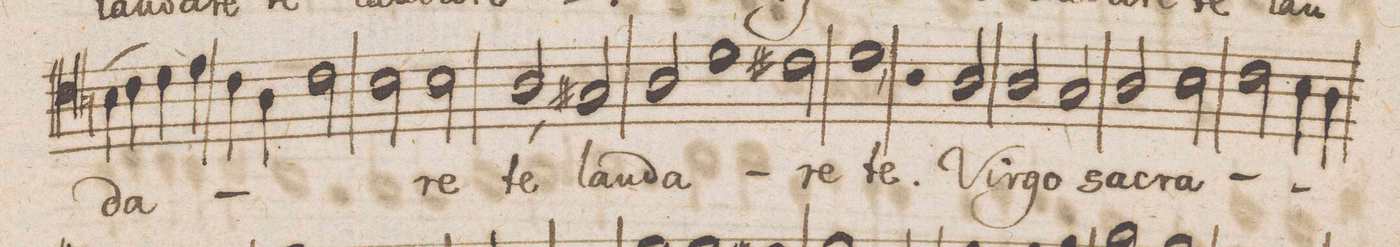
**kern	**text	**dynam
*I"Tenore	*	*
*clefC4	*	*
*k[]	*	*
*met(C|)	*	*
*M2/1	*	*
(>4Bn\	-da-	.
4c\	.	.
4d\	.	.
4e\)	.	.
4c\	.	.
4A\	.	.
2c\	.	.
=11-	=11-	=11-
2B\	.	.
2B\	-re	.
2A,</	te	.
2G#X/	lau-	.
=12-	=12-	=12-
2A/	-da-	.
1d	.	.
2c#X\	-re	.
=13-	=13-	=13-
1d,<	te.	.
2r	.	.
2A/	Vir-	.
=14-	=14-	=14-
2A/	-go	.
2G/	sa-	.
2A/	-cra-	.
2B\	.	.
=15-	=15-	=15-
2c\	.	.
4B\	.	.
4A\	.	.
*-	*-	*-
